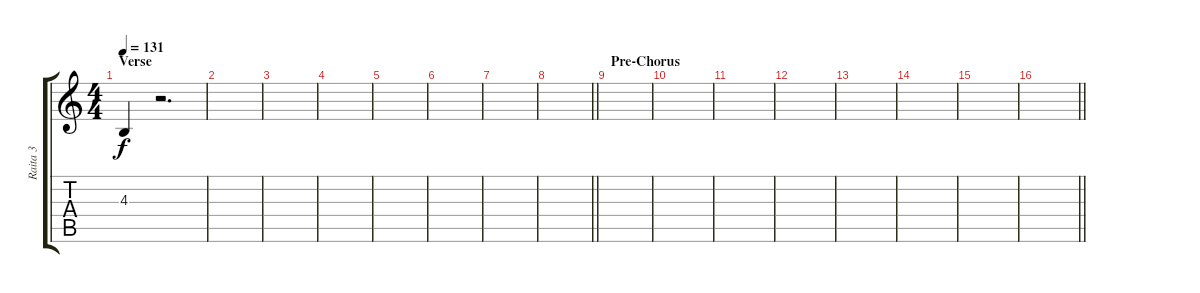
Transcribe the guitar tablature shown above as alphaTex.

\track ("Raita 3" "Raita 3") {instrument choiraahs}
\staff {score tabs}
\tuning (E4 B3 G3 D3 A2 E2) {hide}
\ts (4 4)
\section ("" "Verse")
\tempo 131
\clef g2
\ks c
4.3{t}.4{dy f} r.2{d} |
|
|
|
|
|
|
\barLineRight lightlight
|
\section ("" "Pre-Chorus")
|
|
|
|
|
|
|
\barLineRight lightlight
